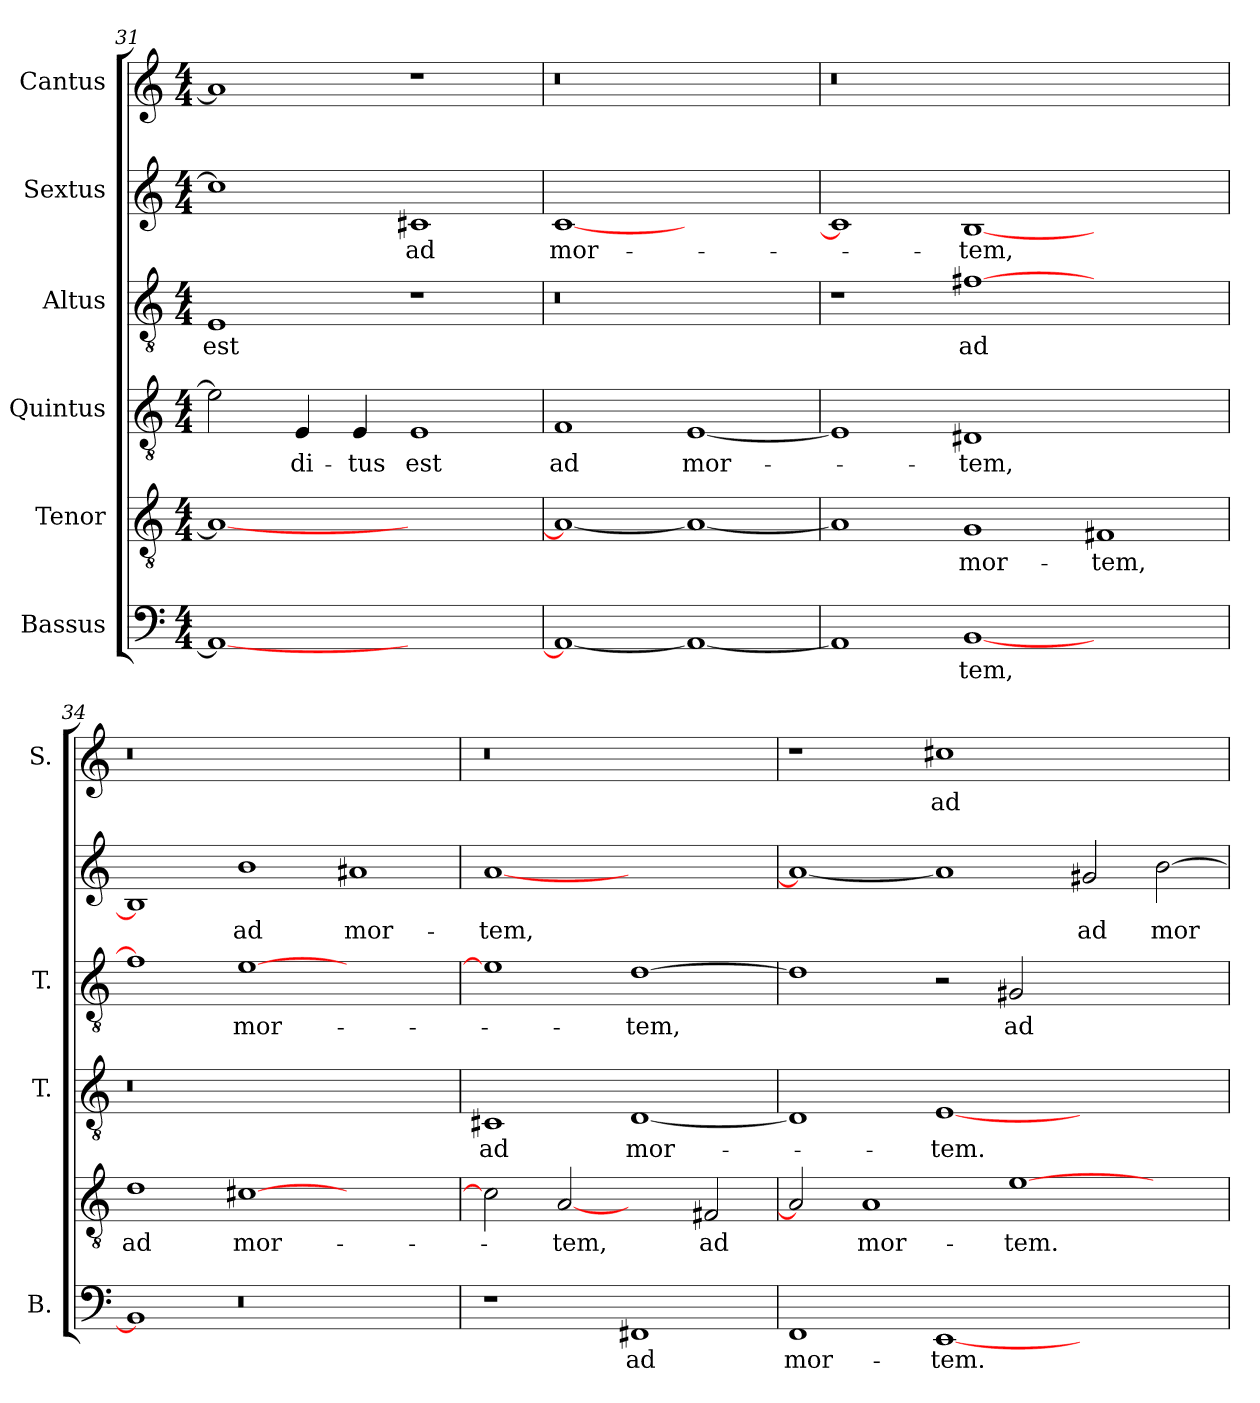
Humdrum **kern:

**kern	**text	**kern	**text	**kern	**text	**kern	**text	**kern	**text	**kern	**text
*part6	*part6	*part5	*part5	*part4	*part4	*part3	*part3	*part2	*part2	*part1	*part1
*staff6	*staff6	*staff5	*staff5	*staff4	*staff4	*staff3	*staff3	*staff2	*staff2	*staff1	*staff1
*I"Bassus	*	*I"Tenor	*	*I"Quintus	*	*I"Altus	*	*I"Sextus	*	*I"Cantus	*
*I'B.	*	*	*	*I'T.	*	*I'T.	*	*	*	*I'S.	*
*clefF4	*	*clefGv2	*	*clefGv2	*	*clefGv2	*	*clefG2	*	*clefG2	*
*k[]	*	*k[]	*	*k[]	*	*k[]	*	*k[]	*	*k[]	*
*C:	*	*C:	*	*C:	*	*C:	*	*C:	*	*C:	*
*M4/4	*	*M4/4	*	*M4/4	*	*M4/4	*	*M4/4	*	*M4/4	*
=31	=31	=31	=31	=31	=31	=31	=31	=31	=31	=31	=31
1AA/_	.	1A/_	.	2e\]	.	1E/	est	1cc#\]	.	1a/]	.
.	.	.	.	4E/	-di-	.	.	.	.	.	.
.	.	.	.	4E/	-tus	.	.	.	.	.	.
1ryy	.	1ryy	.	1E/	est	1r	.	1c#X/	ad	1r	.
=32	=32	=32	=32	=32	=32	=32	=32	=32	=32	=32	=32
!	!	!	!	!	!	!LO:N:vis=0	!	!	!	!LO:N:vis=0	!
1AA/_	.	1A/_	.	1F/	ad	1r	.	[1c/	mor-	1r	.
1AA/_	.	1A/_	.	[1E/	mor-	1ryy	.	1ryy	.	1ryy	.
=33	=33	=33	=33	=33	=33	=33	=33	=33	=33	=33	=33
!	!	!	!	!	!	!	!	!	!	!LO:N:vis=0	!
1AA/]	.	1A/]	.	1E/]	.	1r	.	1c/]	.	1r	.
[1BB/	-tem,	1G/	mor-	1D#X/	-tem,	[1f#X\	ad	[1B/	-tem,	1ryy	.
1ryy	.	1F#X/	-tem,	1ryy	.	1ryy	.	1ryy	.	1ryy	.
=34	=34	=34	=34	=34	=34	=34	=34	=34	=34	=34	=34
!	!	!	!	!LO:N:vis=0	!	!	!	!	!	!LO:N:vis=0	!
1BB/]	.	1d\	ad	1r	.	1f#\]	.	1B/]	.	1r	.
!LO:N:vis=0	!	!	!	!	!	!	!	!	!	!	!
1r	.	[1c#X\	mor-	1ryy	.	[1e\	mor-	1b\	ad	1ryy	.
1ryy	.	1ryy	.	1ryy	.	1ryy	.	1a#X/	mor-	1ryy	.
=35	=35	=35	=35	=35	=35	=35	=35	=35	=35	=35	=35
!	!	!	!	!	!	!	!	!	!	!LO:N:vis=0	!
1r	.	2c#\]	.	1C#X/	ad	1e\]	.	[1a/	-tem,	1r	.
.	.	[2A/	-tem,	.	.	.	.	.	.	.	.
1FF#X/	ad	2ryy	.	[1D/	mor-	[1d\	-tem,	1ryy	.	1ryy	.
.	.	2F#X/	ad	.	.	.	.	.	.	.	.
=36	=36	=36	=36	=36	=36	=36	=36	=36	=36	=36	=36
1FF/	mor-	2A/]	.	1D/]	.	1d\]	.	1a/_	.	1r	.
.	.	1A/	mor-	.	.	.	.	.	.	.	.
[1EE/	-tem.	.	.	[1E/	-tem.	2r	.	1a/]	.	1cc#X\	ad
.	.	[1e\	-tem.	.	.	2G#X/	ad	.	.	.	.
1ryy	.	.	.	1ryy	.	1ryy	.	2g#X/	ad	1ryy	.
.	.	2ryy	.	.	.	.	.	[2b\	mor-	.	.
=	=	=	=	=	=	=	=	=	=	=	=
*-	*-	*-	*-	*-	*-	*-	*-	*-	*-	*-	*-
